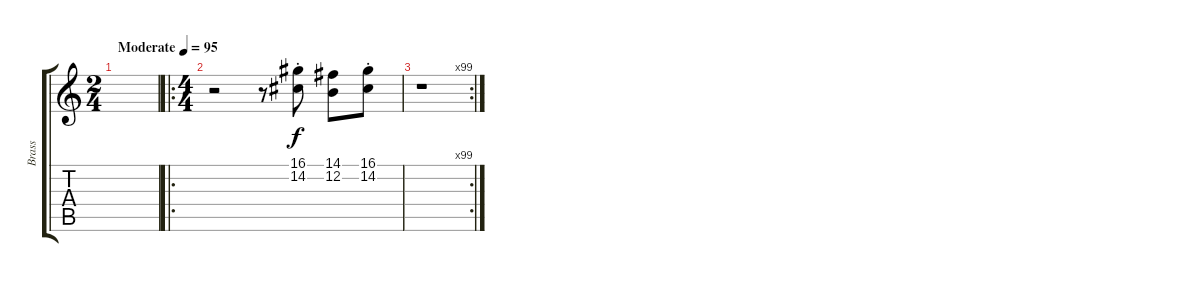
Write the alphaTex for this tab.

\track ("Brass" "Brass") {instrument trumpet}
\staff {score tabs}
\tuning (E4 B3 G3 D3 A2 E2) {hide}
\ts (2 4)
\tempo (95 "Moderate")
\clef g2
\ks c
|
\ro
\ts (4 4)
r.2 r.8 (16.1{st} 14.2{st}).8 (14.1 12.2).8 (16.1{st} 14.2{st}).8 |
\rc 99
r.1
